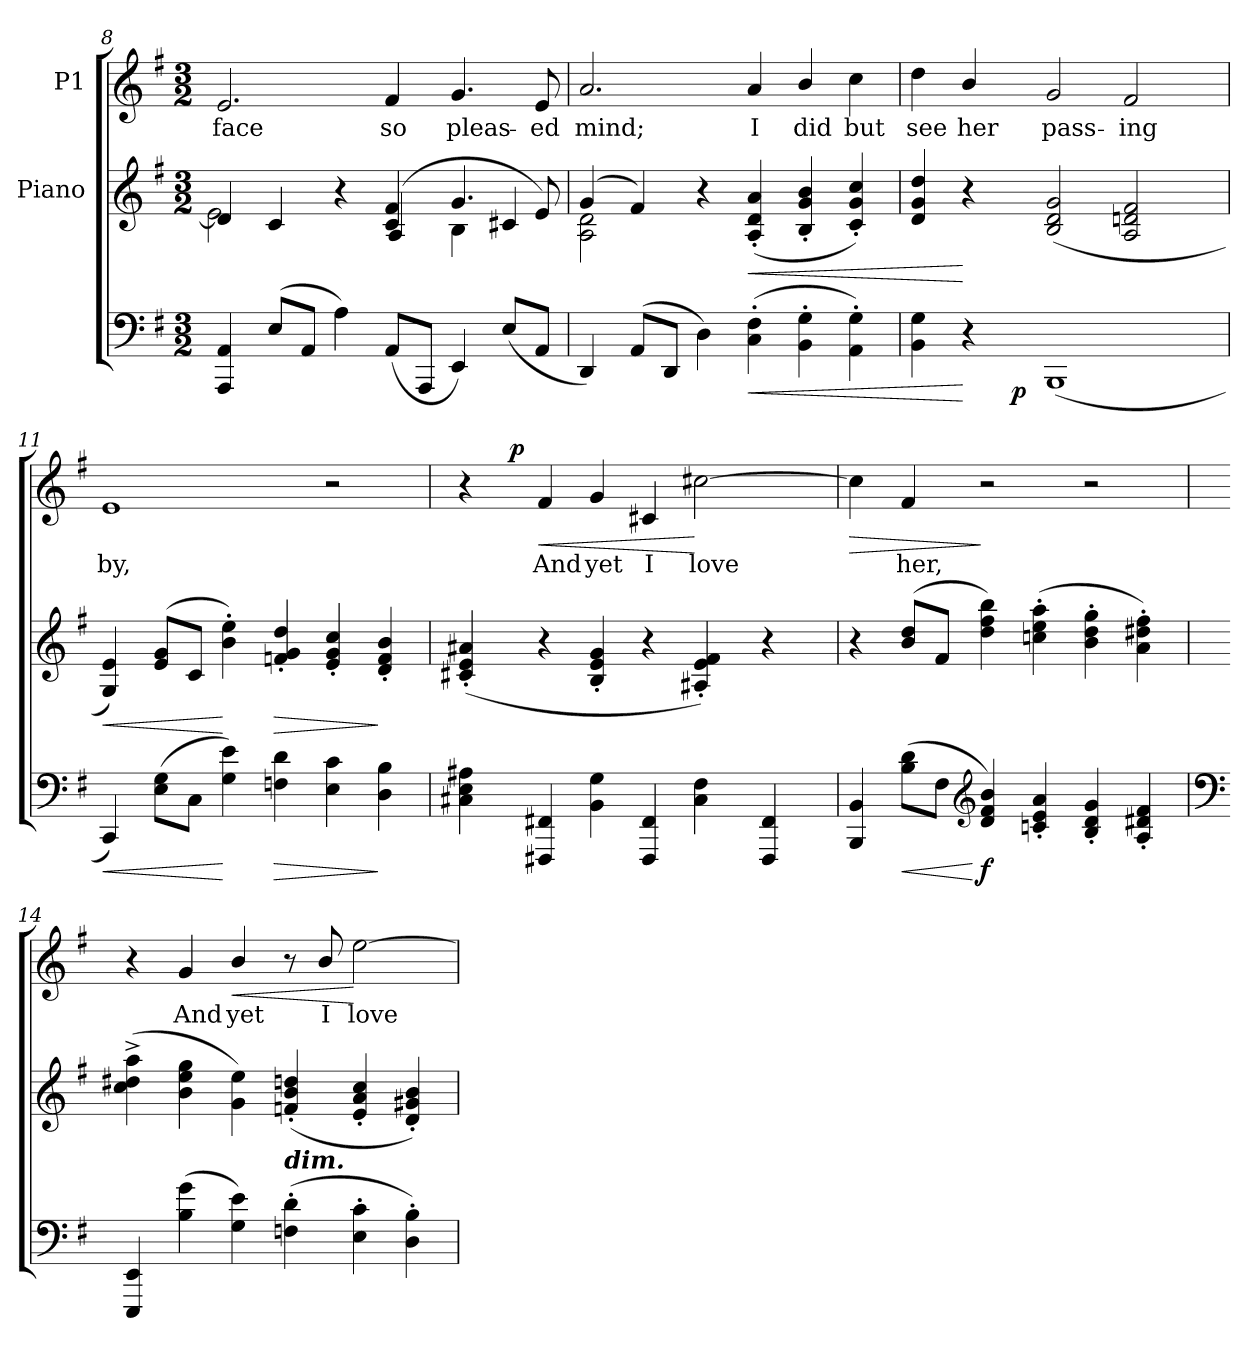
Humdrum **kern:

**kern	**dynam	**kern	**dynam	**kern	**text	**dynam
*part3	*part3	*part2	*part2	*part1	*part1	*part1
*staff3	*staff3	*staff2	*staff2	*staff1	*staff1	*staff1
*	*	*I"Piano	*	*I"P1	*	*
*clefF4	*	*clefG2	*	*clefG2	*	*
*k[f#]	*	*k[f#]	*	*k[f#]	*	*
*e:	*	*e:	*	*e:	*	*
*M3/2	*	*M3/2	*	*M3/2	*	*
=8	=8	=8	=8	=8	=8	=8
*	*	*^	*	*	*	*
!	!	!	!	!	!	!LO:LY:b:color=#000000	!
4AAAi/ 4AAi	.	4di/]	2ei\	.	2.ei/	face	.
(8Ei/L	.	4ci/	.	.	.	.	.
8AAi/J	.	.	.	.	.	.	.
4Ai\)	.	4r	4ryy	.	.	.	.
!	!	!	!	!	!	!LO:LY:b:color=#000000	!
(8AAi/L	.	(4ci/ 4f#i	4Ai/	.	4f#i/	so	.
8AAAi/J	.	.	.	.	.	.	.
!	!	!	!	!	!	!LO:LY:b:color=#000000	!
4EEi/)	.	4.gi/	4Bi\	.	4.gi/	pleas-	.
(8Ei/L	.	.	4c#Xi/	.	.	.	.
!	!	!	!	!	!	!LO:LY:b:color=#000000	!
8AAi/J	.	8ei/)	.	.	8ei/	-ed	.
!!LO:PB:g=z
=9	=9	=9	=9	=9	=9	=9	=9
!	!	!	!	!	!	!LO:LY:b:color=#000000	!
4DDi/)	.	(4gi/	2Ai\ 2di	.	2.ai/	mind;	.
(8AAi/L	.	4f#i/)	.	.	.	.	.
8DDi/J	.	.	.	.	.	.	.
4Di\)	.	4r	2ryy	.	.	.	.
!	!LO:HP:b	!	!	!LO:HP:b	!	!	!
!	!	!	!	!	!	!LO:LY:b:color=#000000	!
(4Ci\' 4F#i'	<	(4Ai/' 4di' 4ai'	.	<	4ai/	I	.
!	!	!	!	!	!	!LO:LY:b:color=#000000	!
4BBi\' 4Gi'	.	4Bi/' 4gi' 4bi'	2ryy	.	4bi/	did	.
!	!	!	!	!	!	!LO:LY:b:color=#000000	!
4AAi\' 4Gi')	.	4ci/' 4gi' 4cci')	.	.	4cci\	but	.
*	*	*v	*v	*	*	*	*
=10	=10	=10	=10	=10	=10	=10
!	!	!	!	!	!LO:LY:b:color=#000000	!
*^	*	*	*	*	*	*
4BBi\ 4Gi	4ryy	.	4di/ 4gi 4ddi	.	4ddi\	see	.
!	!	!	!	!	!	!LO:LY:b:color=#000000	!
4r	16ryy	[	4r	[	4bi/	her	.
.	32ryy	.	.	.	.	.	.
.	64ryy	.	.	.	.	.	.
.	256ryy	.	.	.	.	.	.
.	1ryy	p	.	.	.	.	.
!	!	!	!	!	!	!LO:LY:b:color=#000000	!
(1BBBi	.	.	(2Bi/ 2di 2gi	.	2gi/	pass-	.
!	!	!	!	!	!	!LO:LY:b:color=#000000	!
.	.	.	2Ai/ 2dni 2f#i	.	2f#i/	-ing	.
.	8ryy	.	.	.	.	.	.
.	128.ryy	.	.	.	.	.	.
=11	=11	=11	=11	=11	=11	=11	=11
!	!	!LO:HP:b	!	!LO:HP:b	!	!	!
*v	*v	*	*	*	*	*	*
*^	*	*	*	*	*	*
!	!	!	!	!	!	!LO:LY:b:color=#000000	!
*v	*v	*	*	*	*	*	*
4CCi/)	<	4Gi/ 4ei)	<	1ei	by,	.
(8Ei\ 8GiL	.	(8ei/ 8giL	.	.	.	.
8Ci\J	.	8ci/J	.	.	.	.
4Gi\ 4ei)	[	4bi\' 4eei')	[	.	.	.
!	!LO:HP:b	!	!LO:HP:b	!	!	!
4Fni\ 4di	>	4fni/' 4gi' 4ddi'	>	.	.	.
4Ei\ 4ci	.	4ei/' 4gi' 4cci'	.	2r	.	.
4Di\ 4Bi	]	4di/' 4fi' 4bi'	]	.	.	.
!!LO:LB:g=z
=12	=12	=12	=12	=12	=12	=12
*	*	*	*	*^	*	*
4C#Xi\ 4Ei 4A#Xi	.	(4c#Xi/' 4ei' 4a#Xi'	.	4r	8ryy	.	.
.	.	.	.	.	32ryy	.	.
.	.	.	.	.	512ryy	.	.
.	.	.	.	.	1ryy	.	p
!	!	!	!	!	!	!LO:LY:b:color=#000000	!LO:HP:b
4FFF#Xi/ 4FF#Xi	.	4r	.	4f#i/	.	And	<
!	!	!	!	!	!	!LO:LY:b:color=#000000	!
4BBi\ 4Gi	.	4Bi/' 4ei' 4gi'	.	4gi/	.	yet	.
!	!	!	!	!	!	!LO:LY:b:color=#000000	!
4FFF#i/ 4FF#i	.	4r	.	4c#Xi/	.	I	.
!	!	!	!	!	!	!LO:LY:b:color=#000000	!
4C#i\ 4F#i	.	4A#Xi/' 4ei' 4f#i')	.	[2cc#Xi\	.	love	[
.	.	.	.	.	4ryy	.	.
4FFF#i/ 4FF#i	.	4r	.	.	.	.	.
.	.	.	.	.	16ryy	.	.
.	.	.	.	.	64...ryy	.	.
=13	=13	=13	=13	=13	=13	=13	=13
!	!	!	!	!	!	!	!LO:HP:b
*	*	*	*	*v	*v	*	*
4BBBi/ 4BBi	.	4r	.	4cc#i\]	.	>
!	!LO:HP:b	!	!	!	!	!
!	!	!	!	!	!LO:LY:b:color=#000000	!
(8Bi\ 8diL	<	(8bi/ 8ddiL	.	4f#i/	her,	.
8F#i\J	.	8f#i/J	.	.	.	.
*clefG2	*	*	*	*	*	*
4di/ 4f#i 4bi)	[ f	4ddi\ 4ff#i 4bbi)	.	2r	.	]
4cni/' 4ei' 4ai'	.	(4ccni\' 4eei' 4aai'	.	.	.	.
4Bi/' 4di' 4gi'	.	4bi\' 4ddi' 4ggi'	.	2r	.	.
4Ai/' 4d#Xi' 4f#i'	.	4ai\' 4dd#Xi' 4ff#i')	.	.	.	.
=14	=14	=14	=14	=14	=14	=14
*clefF4	*	*	*	*	*	*
4EEEi/ 4EEi	.	(4cci\^ 4dd#Xi^ 4aai^	.	4r	.	.
!	!	!	!	!	!LO:LY:b:color=#000000	!
(4Bi\ 4gi	.	4bi\ 4eei 4ggi	.	4gi/	And	.
!	!	!	!	!	!LO:LY:b:color=#000000	!LO:HP:b
4Gi\ 4ei)	.	4gi\ 4eei)	.	4bi/	yet	<
!LO:TX:a:Bi:t=dim.	!	!	!	!	!	!
(4Fni\' 4di'	.	(4fni/' 4bi' 4ddni'	.	8r	.	.
!	!	!	!	!	!LO:LY:b:color=#000000	!
.	.	.	.	8bi/	I	.
!	!	!	!	!	!LO:LY:b:color=#000000	!
4Ei\' 4ci'	.	4ei/' 4ai' 4cci'	.	[2eei\	love	[
4Di\' 4Bi')	.	4di/' 4g#Xi' 4bi')	.	.	.	.
=	=	=	=	=	=	=
*-	*-	*-	*-	*-	*-	*-
